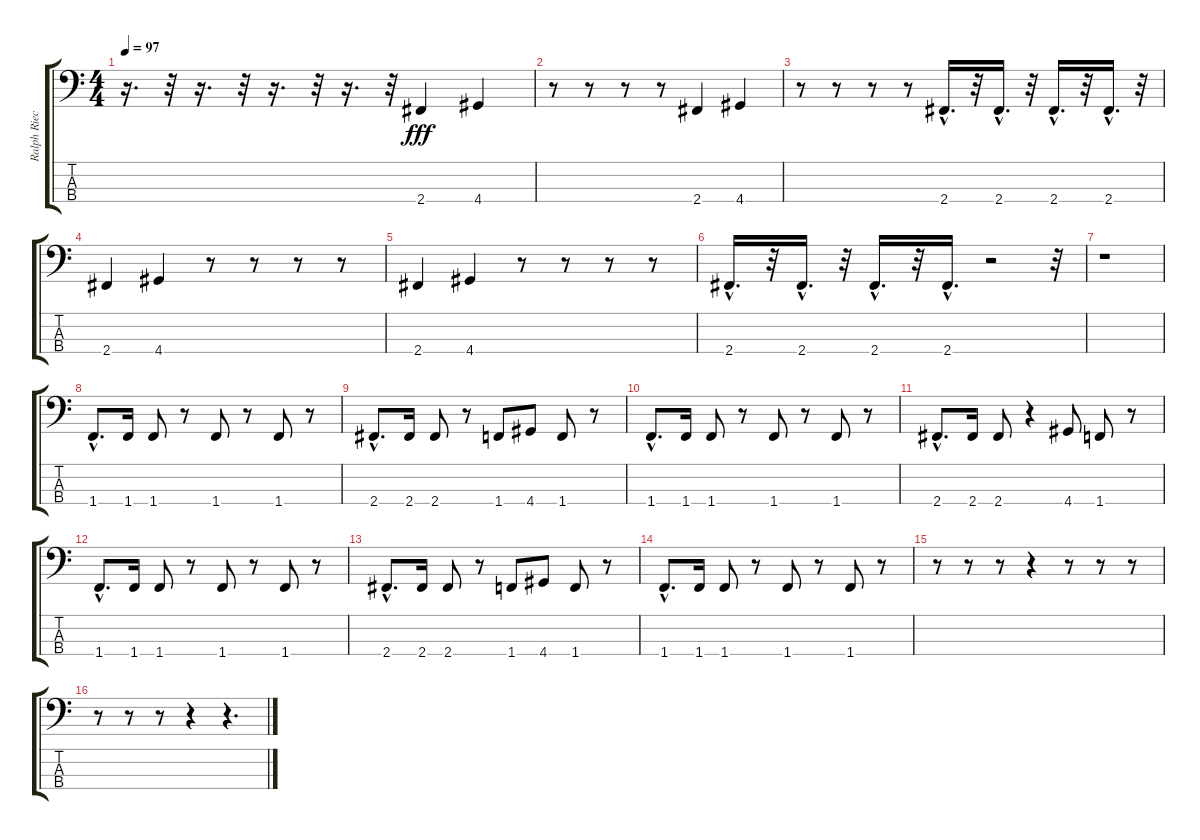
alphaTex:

\track ("Ralph Rieckermann - Bass Guitar" "Ralph Riec") {instrument electricbassfinger}
\staff {score tabs}
\tuning (G2 D2 A1 E1) {hide}
\ts (4 4)
\tempo 97
\clef f4
\ks c
r.16{d dy fff} r.32 r.16{d} r.32 r.16{d} r.32 r.16{d} r.32 2.4.4 4.4.4 |
r.8 r.8 r.8 r.8 2.4.4 4.4.4 |
r.8 r.8 r.8 r.8 2.4{hac}.16{d} r.32 2.4{hac}.16{d} r.32 2.4{hac}.16{d} r.32 2.4{hac}.16{d} r.32 |
2.4.4 4.4.4 r.8 r.8 r.8 r.8 |
2.4.4 4.4.4 r.8 r.8 r.8 r.8 |
2.4{hac}.16{d} r.32 2.4{hac}.16{d} r.32 2.4{hac}.16{d} r.32 2.4{hac}.16{d} r.2 r.32 |
r.1 |
1.4{hac}.8{d} 1.4.16 1.4.8 r.8 1.4.8 r.8 1.4.8 r.8 |
2.4{hac}.8{d} 2.4.16 2.4.8 r.8 1.4.8 4.4.8 1.4.8 r.8 |
1.4{hac}.8{d} 1.4.16 1.4.8 r.8 1.4.8 r.8 1.4.8 r.8 |
2.4{hac}.8{d} 2.4.16 2.4.8 r.4 4.4.8 1.4.8 r.8 |
1.4{hac}.8{d} 1.4.16 1.4.8 r.8 1.4.8 r.8 1.4.8 r.8 |
2.4{hac}.8{d} 2.4.16 2.4.8 r.8 1.4.8 4.4.8 1.4.8 r.8 |
1.4{hac}.8{d} 1.4.16 1.4.8 r.8 1.4.8 r.8 1.4.8 r.8 |
r.8 r.8 r.8 r.4 r.8 r.8 r.8 |
r.8 r.8 r.8 r.4 r.4{d}
